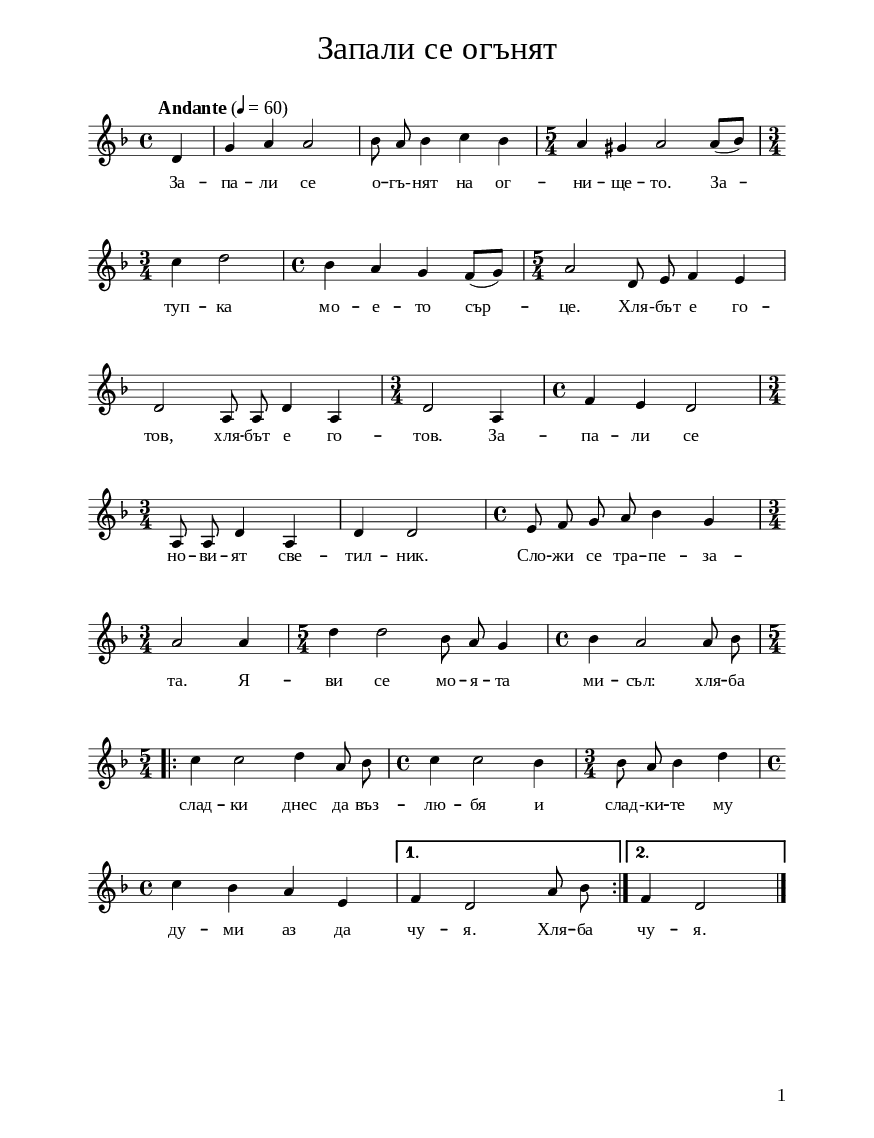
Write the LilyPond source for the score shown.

\version "2.24.2"

% include paper part and global functions
\include "include/globals.ily"

\bookpart {
  \label #'ref097
  \tocItem \markup "Запали се огънят"
  \include "include/bookpart-paper.ily"
  \score {
    \include "include/score-layout.ily"


    \new Voice \absolute  {
      \clef treble
      \key d \minor
      \time 4/4
      \tempoFunc "Andante" 4 "60"

      \autoBeamOff
      \partial 4

      d'4 | g'4 a' a'2 | bes'8 a' bes'4 c'' bes' | \time 5/4  a'4 gis' a'2 a'8 [( bes' )] \break |

      \time 3/4  c''4 d''2 | \time 4/4  bes'4 a' g' f'8 [( g' )] | \time 5/4  a'2 d'8 e' f'4 e' \break |

      \autoBeamOff d'2 a8 a d'4 a |  \time 3/4  d'2 a4 |  \time 4/4  f'4 e' d'2 \break |

      \time 3/4  a8 a d'4 a | d'4 d'2 | \time 4/4  e'8 f' g' a' bes'4 g' \break |

      \time 3/4  a'2 a'4 |  \time 5/4  d''4 d''2 bes'8 a' g'4 | \time 4/4  bes'4 a'2 a'8 bes' \break |

      \time 5/4  \repeat volta 2 {
        c''4 c''2 d''4 a'8 bes' | \time 4/4  c''4 c''2 bes'4 | \time 3/4  bes'8 a' bes'4 d'' \break |

        \time 4/4  c''4 bes' a' e'
      } \alternative { { | f'4 d'2 a'8 bes' | } {  f'4 d'2 } } \bar "|."
    }

    \addlyrics {
      За -- па --
      ли се о -- "гъ-" -- нят на ог -- ни -- ще -- то.
      За -- туп -- ка мо -- е -- то сър -- це. Хля --
      "-бът" е го -- тов, хля -- бът е го -- тов. За --
      па -- ли се но -- ви -- ят све -- тил -- ник.
      Сло -- жи се тра -- пе -- за -- та. Я -- ви се
      мо -- я -- та ми -- съл: хля -- ба слад -- ки
      днес да въз -- лю -- бя и слад -- "-ки" -- те му
      ду -- ми аз да чу -- я. Хля -- ба чу -- я.
    }

    \header {
      title = \titleFunc "Запали се огънят" "Zapali se ogănjat"
    }

    \midi{}

  } % score

} % bookpart
